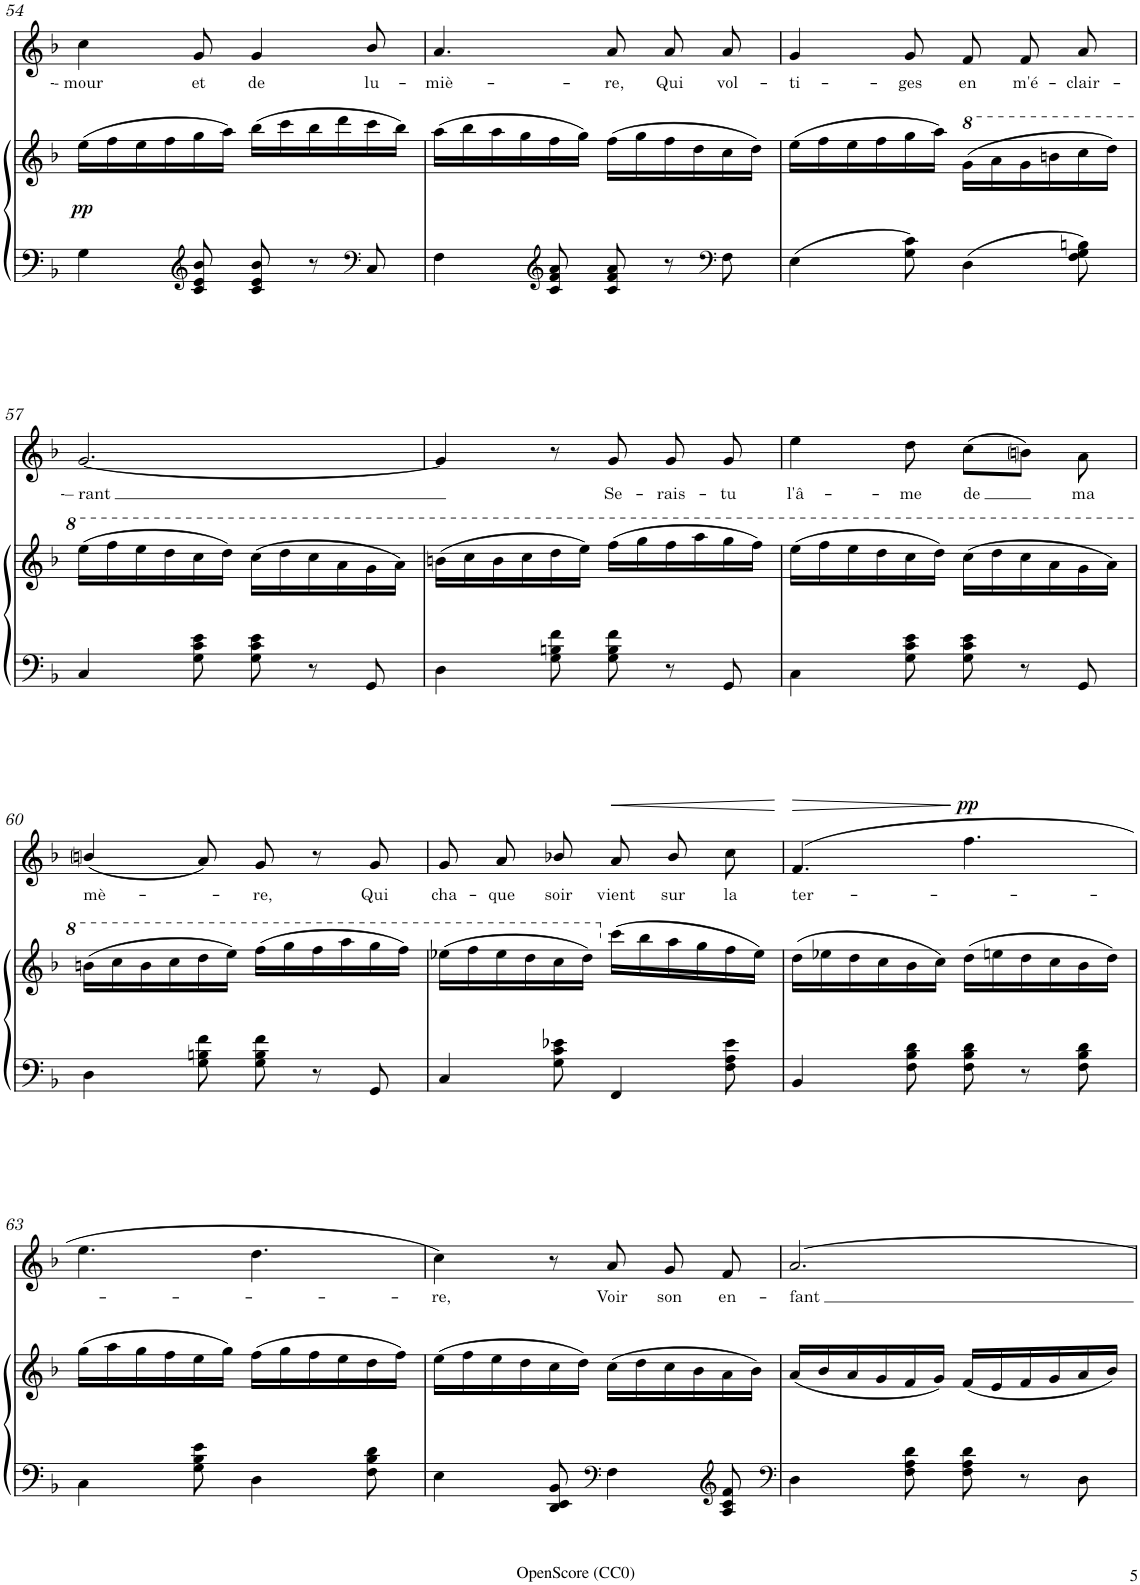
**kern	**kern	**dynam	**kern	**text	**dynam
*part2	*part2	*part2	*part1	*part1	*part1
*staff3	*staff2	*staff2/3	*staff1	*staff1	*staff1
*I"Piano	*	*	*I"Chant Voice	*	*
*I'Pno	*	*	*	*	*
!!LO:PB:g=z
*clefF4	*clefG2	*	*clefG2	*	*
*k[b-]	*k[b-]	*	*k[b-]	*	*
*M6/8	*M6/8	*	*M6/8	*	*
=54	=54	=54	=54	=54	=54
!	!	!LO:DY:b	!	!LO:LY:b	!
4G\	(16ee\LL	pp	4cc\	-- mour	.
.	16ff\	.	.	.	.
.	16ee\	.	.	.	.
.	16ff\	.	.	.	.
*clefG2	*	*	*	*	*
!	!	!	!	!LO:LY:b	!
8c/ 8e/ 8b-/	16gg\	.	8g/	et	.
.	16aa\JJ)	.	.	.	.
!	!	!	!	!LO:LY:b	!
8c/ 8e/ 8b-/	(16bb-\LL	.	4g/	de	.
.	16ccc\	.	.	.	.
8r	16bb-\	.	.	.	.
.	16ddd\	.	.	.	.
*clefF4	*	*	*	*	*
!	!	!	!	!LO:LY:b	!
8C/	16ccc\	.	8b-/	lu-	.
.	16bb-\JJ)	.	.	.	.
=55	=55	=55	=55	=55	=55
!	!	!	!	!LO:LY:b	!
4F\	(16aa\LL	.	4.a/	-miè-	.
.	16bb-\	.	.	.	.
.	16aa\	.	.	.	.
.	16gg\	.	.	.	.
*clefG2	*	*	*	*	*
8c/ 8f/ 8a/	16ff\	.	.	.	.
.	16gg\JJ)	.	.	.	.
!	!	!	!	!LO:LY:b	!
8c/ 8f/ 8a/	(16ff\LL	.	8a/	-re,	.
.	16gg\	.	.	.	.
!	!	!	!	!LO:LY:b	!
8r	16ff\	.	8a/	Qui	.
.	16dd\	.	.	.	.
*clefF4	*	*	*	*	*
!	!	!	!	!LO:LY:b	!
8F\	16cc\	.	8a/	vol-	.
.	16dd\JJ)	.	.	.	.
=56	=56	=56	=56	=56	=56
!	!	!	!	!LO:LY:b	!
4E\	(16ee\LL	.	4g/	-ti-	.
.	16ff\	.	.	.	.
.	16ee\	.	.	.	.
.	16ff\	.	.	.	.
!	!	!	!	!LO:LY:b	!
8G\ 8c\	16gg\	.	8g/	-ges	.
.	16aa\JJ)	.	.	.	.
*	*8va	*	*	*	*
!	!	!	!	!LO:LY:b	!
4D\	(16gg\LL	.	8f/	en	.
.	16aa\	.	.	.	.
!	!	!	!	!LO:LY:b	!
.	16gg\	.	8f/	m'é-	.
.	16bbn\	.	.	.	.
!	!	!	!	!LO:LY:b	!
8F\ 8G\ 8Bn\	16ccc\	.	8a/	-clair-	.
.	16ddd\JJ)	.	.	.	.
!!LO:LB:g=z
=57	=57	=57	=57	=57	=57
!	!	!	!	!LO:LY:b	!
4C/	(16eee\LL	.	[2.g/	-– rant	.
.	16fff\	.	.	.	.
.	16eee\	.	.	.	.
.	16ddd\	.	.	.	.
8G\ 8c\ 8e\	16ccc\	.	.	.	.
.	16ddd\JJ)	.	.	.	.
8G\ 8c\ 8e\	(16ccc\LL	.	.	.	.
.	16ddd\	.	.	.	.
8r	16ccc\	.	.	.	.
.	16aa\	.	.	.	.
8GG/	16gg\	.	.	.	.
.	16aa\JJ)	.	.	.	.
=58	=58	=58	=58	=58	=58
4D\	(16bbn\LL	.	4g/]	.	.
.	16ccc\	.	.	.	.
.	16bb\	.	.	.	.
.	16ccc\	.	.	.	.
8G\ 8Bn\ 8f\	16ddd\	.	8r	.	.
.	16eee\JJ)	.	.	.	.
!	!	!	!	!LO:LY:b	!
8G\ 8B\ 8f\	(16fff\LL	.	8g/	Se-	.
.	16ggg\	.	.	.	.
!	!	!	!	!LO:LY:b	!
8r	16fff\	.	8g/	-rais-	.
.	16aaa\	.	.	.	.
!	!	!	!	!LO:LY:b	!
8GG/	16ggg\	.	8g/	-tu	.
.	16fff\JJ)	.	.	.	.
=59	=59	=59	=59	=59	=59
!	!	!	!	!LO:LY:b	!
4C\	(16eee\LL	.	4ee\	l'â-	.
.	16fff\	.	.	.	.
.	16eee\	.	.	.	.
.	16ddd\	.	.	.	.
!	!	!	!	!LO:LY:b	!
8G\ 8c\ 8e\	16ccc\	.	8dd\	-me	.
.	16ddd\JJ)	.	.	.	.
!	!	!	!	!LO:LY:b	!
8G\ 8c\ 8e\	(16ccc\LL	.	(8cc\L	de	.
.	16ddd\	.	.	.	.
8r	16ccc\	.	8bnj\J)	.	.
.	16aa\	.	.	.	.
!	!	!	!	!LO:LY:b	!
8GG/	16gg\	.	8a\	ma	.
.	16aa\JJ)	.	.	.	.
!!LO:LB:g=z
=60	=60	=60	=60	=60	=60
!	!	!	!	!LO:LY:b	!
4D\	(16bbn\LL	.	(4bnj/	mè-	.
.	16ccc\	.	.	.	.
.	16bb\	.	.	.	.
.	16ccc\	.	.	.	.
8G\ 8Bn\ 8f\	16ddd\	.	8a/)	.	.
.	16eee\JJ)	.	.	.	.
!	!	!	!	!LO:LY:b	!
8G\ 8B\ 8f\	(16fff\LL	.	8g/	-re,	.
.	16ggg\	.	.	.	.
8r	16fff\	.	8r	.	.
.	16aaa\	.	.	.	.
!	!	!	!	!LO:LY:b	!
8GG/	16ggg\	.	8g/	Qui	.
.	16fff\JJ)	.	.	.	.
=61	=61	=61	=61	=61	=61
!	!	!	!	!LO:LY:b	!
4C/	(16eee-X\LL	.	8g/	cha-	.
.	16fff\	.	.	.	.
!	!	!	!	!LO:LY:b	!
.	16eee-\	.	8a/	-que	.
.	16ddd\	.	.	.	.
!	!	!	!	!LO:LY:b	!
8G\ 8c\ 8e-X\	16ccc\	.	8b-X/	soir	.
.	16ddd\JJ)	.	.	.	.
*	*X8va	*	*	*	*
!	!	!	!	!LO:LY:b	!LO:HP:b
4FF/	(16ccc\LL	.	8a/	vient	<
.	16bb-\	.	.	.	.
!	!	!	!	!LO:LY:b	!
.	16aa\	.	8b-/	sur	.
.	16gg\	.	.	.	.
!	!	!	!	!LO:LY:b	!
8F\ 8A\ 8e-\	16ff\	.	8cc\	la	.
.	16ee-\JJ)	.	.	.	.
.	.	.	.	.	[
=62	=62	=62	=62	=62	=62
!	!	!	!	!LO:LY:b	!LO:HP:b
4BB-/	(16dd\LL	.	(4.f/	ter-	>
.	16ee-X\	.	.	.	.
.	16dd\	.	.	.	.
.	16cc\	.	.	.	.
8F\ 8B-\ 8d\	16b-\	.	.	.	.
.	16cc\JJ)	.	.	.	.
!	!	!	!	!	!LO:DY:n=1:a
8F\ 8B-\ 8d\	(16dd\LL	.	4.ff\	.	] pp
.	16een\	.	.	.	.
8r	16dd\	.	.	.	.
.	16cc\	.	.	.	.
8F\ 8B-\ 8d\	16b-\	.	.	.	.
.	16dd\JJ)	.	.	.	.
!!LO:LB:g=z
=63	=63	=63	=63	=63	=63
4C\	(16gg\LL	.	4.ee\	.	.
.	16aa\	.	.	.	.
.	16gg\	.	.	.	.
.	16ff\	.	.	.	.
8G\ 8B-\ 8e\	16ee\	.	.	.	.
.	16gg\JJ)	.	.	.	.
4D\	(16ff\LL	.	4.dd\	.	.
.	16gg\	.	.	.	.
.	16ff\	.	.	.	.
.	16ee\	.	.	.	.
8F\ 8B-\ 8d\	16dd\	.	.	.	.
.	16ff\JJ)	.	.	.	.
=64	=64	=64	=64	=64	=64
!	!	!	!	!LO:LY:b	!
4E\	(16ee\LL	.	4cc\)	-re,	.
.	16ff\	.	.	.	.
.	16ee\	.	.	.	.
.	16dd\	.	.	.	.
8DD/ 8EE/ 8BB-/	16cc\	.	8r	.	.
.	16dd\JJ)	.	.	.	.
*clefF4	*	*	*	*	*
!	!	!	!	!LO:LY:b	!
4F\	(16cc\LL	.	8a/	Voir	.
.	16dd\	.	.	.	.
!	!	!	!	!LO:LY:b	!
.	16cc\	.	8g/	son	.
.	16b-\	.	.	.	.
*clefG2	*	*	*	*	*
!	!	!	!	!LO:LY:b	!
8A/ 8c/ 8f/	16a\	.	8f/	en-	.
.	16b-\JJ)	.	.	.	.
=65	=65	=65	=65	=65	=65
*clefF4	*	*	*	*	*
!	!	!	!	!LO:LY:b	!
4D\	(16a/LL	.	[>2.a/	-fant	.
.	16b-/	.	.	.	.
.	16a/	.	.	.	.
.	16g/	.	.	.	.
8F\ 8A\ 8d\	16f/	.	.	.	.
.	16g/JJ)	.	.	.	.
8F\ 8A\ 8d\	(16f/LL	.	.	.	.
.	16e/	.	.	.	.
8r	16f/	.	.	.	.
.	16g/	.	.	.	.
8D\	16a/	.	.	.	.
.	16b-/JJ)	.	.	.	.
=	=	=	=	=	=
*-	*-	*-	*-	*-	*-
